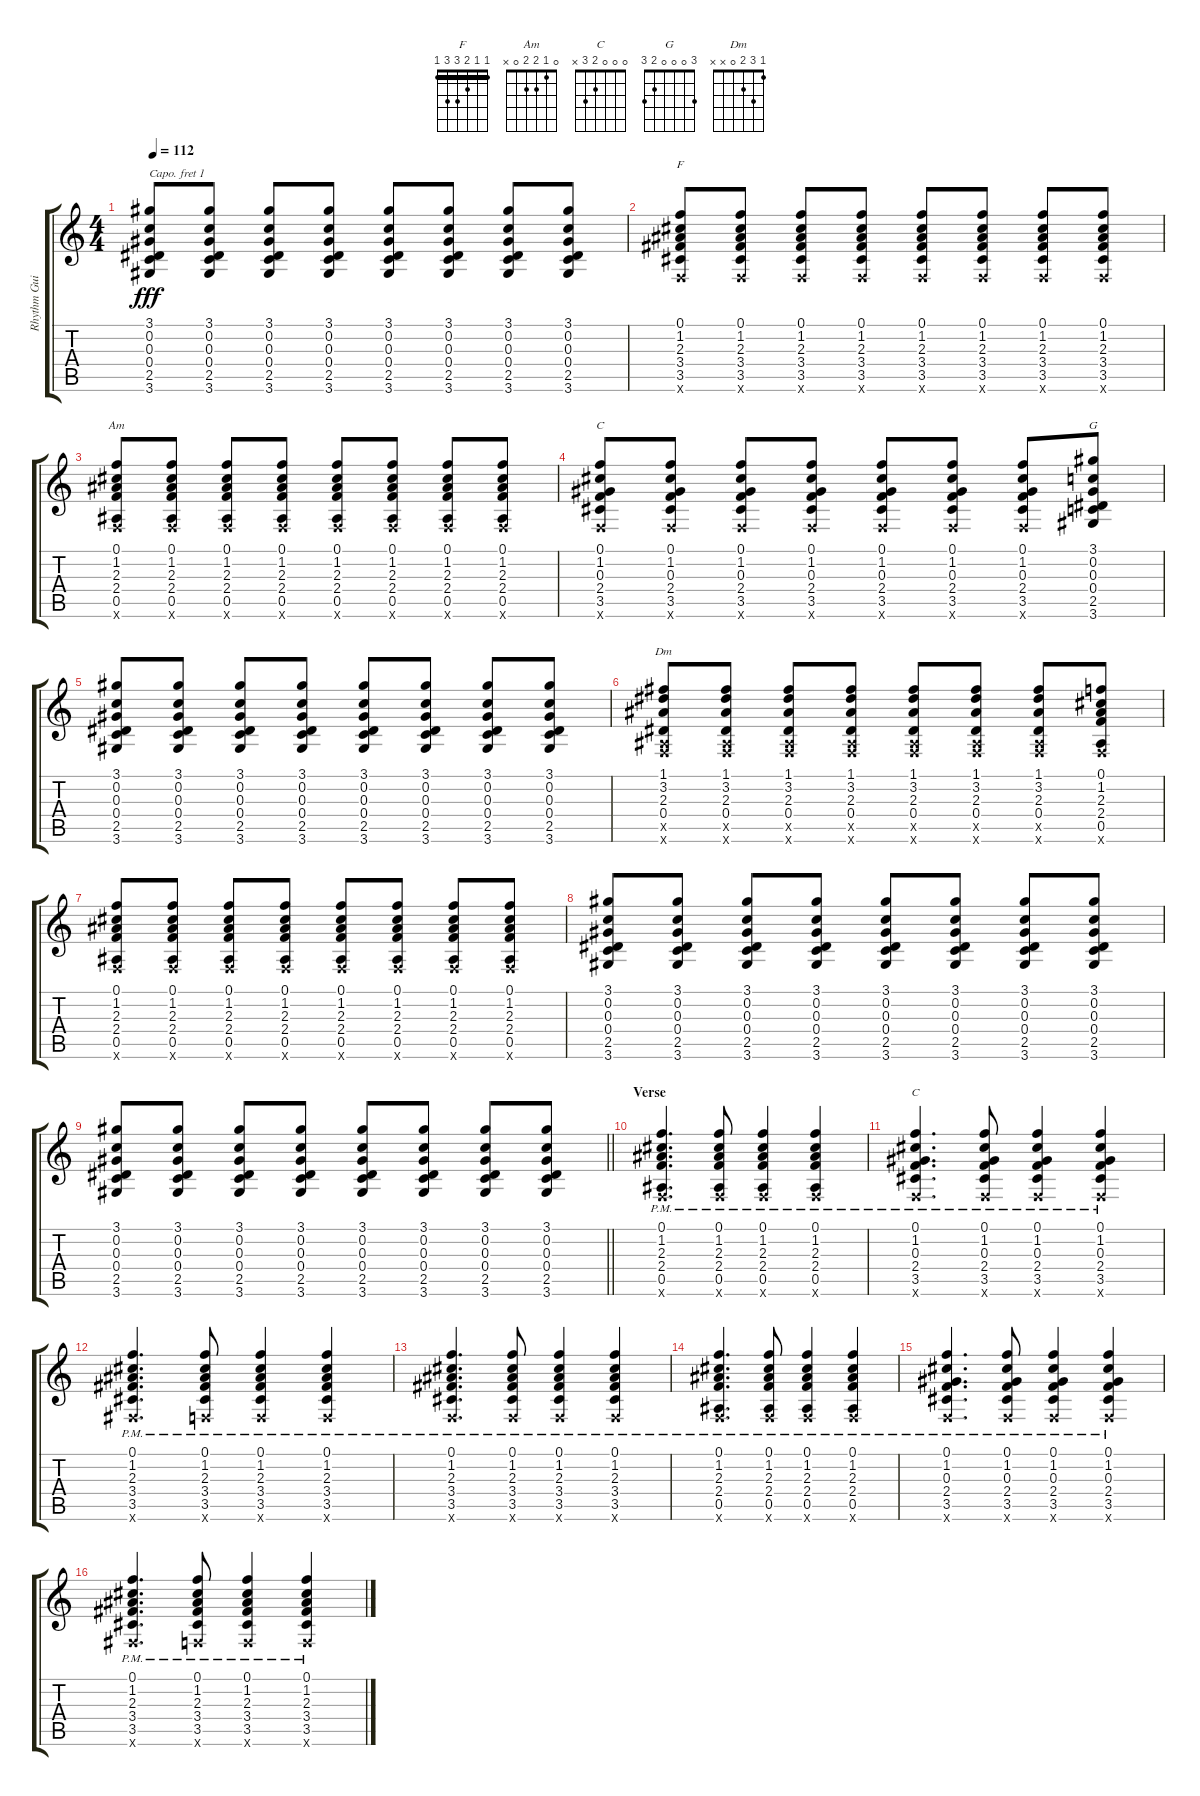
\track ("Rhythm Guitar (Acoustic)" "Rhythm Gui") {instrument acousticguitarsteel}
\staff {score tabs}
\capo 1
\tuning (E4 B3 G3 D3 A2 E2) {hide}
\chord ("F" 1 1 2 3 3 1) {barre 1}
\chord ("Am" 0 1 2 2 0 x)
\chord ("C" 0 1 0 2 3 x)
\chord ("G" 3 0 0 0 2 3)
\chord ("Dm" 1 3 2 0 x x)
\chord ("C" 0 0 0 2 3 x)
\ts (4 4)
\tempo 112
\clef g2
\ks c
(3.1 0.2 0.3 0.4 2.5 3.6).8{dy fff} (3.1 0.2 0.3 0.4 2.5 3.6).8 (3.1 0.2 0.3 0.4 2.5 3.6).8 (3.1 0.2 0.3 0.4 2.5 3.6).8 (3.1 0.2 0.3 0.4 2.5 3.6).8 (3.1 0.2 0.3 0.4 2.5 3.6).8 (3.1 0.2 0.3 0.4 2.5 3.6).8 (3.1 0.2 0.3 0.4 2.5 3.6).8 |
(0.1 1.2 2.3 3.4 3.5 0.6{x}).8{ch "F"} (0.1 1.2 2.3 3.4 3.5 0.6{x}).8 (0.1 1.2 2.3 3.4 3.5 0.6{x}).8 (0.1 1.2 2.3 3.4 3.5 0.6{x}).8 (0.1 1.2 2.3 3.4 3.5 0.6{x}).8 (0.1 1.2 2.3 3.4 3.5 0.6{x}).8 (0.1 1.2 2.3 3.4 3.5 0.6{x}).8 (0.1 1.2 2.3 3.4 3.5 0.6{x}).8 |
(0.1 1.2 2.3 2.4 0.5 0.6{x}).8{ch "Am"} (0.1 1.2 2.3 2.4 0.5 0.6{x}).8 (0.1 1.2 2.3 2.4 0.5 0.6{x}).8 (0.1 1.2 2.3 2.4 0.5 0.6{x}).8 (0.1 1.2 2.3 2.4 0.5 0.6{x}).8 (0.1 1.2 2.3 2.4 0.5 0.6{x}).8 (0.1 1.2 2.3 2.4 0.5 0.6{x}).8 (0.1 1.2 2.3 2.4 0.5 0.6{x}).8 |
(0.1 1.2 0.3 2.4 3.5 0.6{x}).8{ch "C"} (0.1 1.2 0.3 2.4 3.5 0.6{x}).8 (0.1 1.2 0.3 2.4 3.5 0.6{x}).8 (0.1 1.2 0.3 2.4 3.5 0.6{x}).8 (0.1 1.2 0.3 2.4 3.5 0.6{x}).8 (0.1 1.2 0.3 2.4 3.5 0.6{x}).8 (0.1 1.2 0.3 2.4 3.5 0.6{x}).8 (3.1 0.2 0.3 0.4 2.5 3.6).8{ch "G"} |
(3.1 0.2 0.3 0.4 2.5 3.6).8 (3.1 0.2 0.3 0.4 2.5 3.6).8 (3.1 0.2 0.3 0.4 2.5 3.6).8 (3.1 0.2 0.3 0.4 2.5 3.6).8 (3.1 0.2 0.3 0.4 2.5 3.6).8 (3.1 0.2 0.3 0.4 2.5 3.6).8 (3.1 0.2 0.3 0.4 2.5 3.6).8 (3.1 0.2 0.3 0.4 2.5 3.6).8 |
(1.1 3.2 2.3 0.4 0.5{x} 0.6{x}).8{ch "Dm"} (1.1 3.2 2.3 0.4 0.5{x} 0.6{x}).8 (1.1 3.2 2.3 0.4 0.5{x} 0.6{x}).8 (1.1 3.2 2.3 0.4 0.5{x} 0.6{x}).8 (1.1 3.2 2.3 0.4 0.5{x} 0.6{x}).8 (1.1 3.2 2.3 0.4 0.5{x} 0.6{x}).8 (1.1 3.2 2.3 0.4 0.5{x} 0.6{x}).8 (0.1 1.2 2.3 2.4 0.5 0.6{x}).8 |
(0.1 1.2 2.3 2.4 0.5 0.6{x}).8 (0.1 1.2 2.3 2.4 0.5 0.6{x}).8 (0.1 1.2 2.3 2.4 0.5 0.6{x}).8 (0.1 1.2 2.3 2.4 0.5 0.6{x}).8 (0.1 1.2 2.3 2.4 0.5 0.6{x}).8 (0.1 1.2 2.3 2.4 0.5 0.6{x}).8 (0.1 1.2 2.3 2.4 0.5 0.6{x}).8 (0.1 1.2 2.3 2.4 0.5 0.6{x}).8 |
(3.1 0.2 0.3 0.4 2.5 3.6).8 (3.1 0.2 0.3 0.4 2.5 3.6).8 (3.1 0.2 0.3 0.4 2.5 3.6).8 (3.1 0.2 0.3 0.4 2.5 3.6).8 (3.1 0.2 0.3 0.4 2.5 3.6).8 (3.1 0.2 0.3 0.4 2.5 3.6).8 (3.1 0.2 0.3 0.4 2.5 3.6).8 (3.1 0.2 0.3 0.4 2.5 3.6).8 |
\barLineRight lightlight
(3.1 0.2 0.3 0.4 2.5 3.6).8 (3.1 0.2 0.3 0.4 2.5 3.6).8 (3.1 0.2 0.3 0.4 2.5 3.6).8 (3.1 0.2 0.3 0.4 2.5 3.6).8 (3.1 0.2 0.3 0.4 2.5 3.6).8 (3.1 0.2 0.3 0.4 2.5 3.6).8 (3.1 0.2 0.3 0.4 2.5 3.6).8 (3.1 0.2 0.3 0.4 2.5 3.6).8 |
\section ("" "Verse")
(0.1{pm} 1.2{pm} 2.3{pm} 2.4{pm} 0.5{pm} 0.6{x}).4{d} (0.1{pm} 1.2{pm} 2.3{pm} 2.4{pm} 0.5{pm} 0.6{x}).8 (0.1{pm} 1.2{pm} 2.3{pm} 2.4{pm} 0.5{pm} 0.6{x}).4 (0.1{pm} 1.2{pm} 2.3{pm} 2.4{pm} 0.5{pm} 0.6{x}).4 |
(0.1{pm} 1.2{pm} 0.3{pm} 2.4{pm} 3.5{pm} 0.6{x}).4{d ch "C"} (0.1{pm} 1.2{pm} 0.3{pm} 2.4{pm} 3.5{pm} 0.6{x}).8 (0.1{pm} 1.2{pm} 0.3{pm} 2.4{pm} 3.5{pm} 0.6{x}).4 (0.1{pm} 1.2{pm} 0.3{pm} 2.4{pm} 3.5{pm} 0.6{x}).4 |
(0.1{pm} 1.2{pm} 2.3{pm} 3.4{pm} 3.5{pm} 1.6{pm x}).4{d} (0.1{pm} 1.2{pm} 2.3{pm} 3.4{pm} 3.5{pm} 0.6{pm x}).8 (0.1{pm} 1.2{pm} 2.3{pm} 3.4{pm} 3.5{pm} 0.6{pm x}).4 (0.1{pm} 1.2{pm} 2.3{pm} 3.4{pm} 3.5{pm} 0.6{pm x}).4 |
(0.1{pm} 1.2{pm} 2.3{pm} 3.4{pm} 3.5{pm} 0.6{pm x}).4{d} (0.1{pm} 1.2{pm} 2.3{pm} 3.4{pm} 3.5{pm} 0.6{pm x}).8 (0.1{pm} 1.2{pm} 2.3{pm} 3.4{pm} 3.5{pm} 0.6{pm x}).4 (0.1{pm} 1.2{pm} 2.3{pm} 3.4{pm} 3.5{pm} 0.6{pm x}).4 |
(0.1{pm} 1.2{pm} 2.3{pm} 2.4{pm} 0.5{pm} 0.6{x}).4{d} (0.1{pm} 1.2{pm} 2.3{pm} 2.4{pm} 0.5{pm} 0.6{x}).8 (0.1{pm} 1.2{pm} 2.3{pm} 2.4{pm} 0.5{pm} 0.6{x}).4 (0.1{pm} 1.2{pm} 2.3{pm} 2.4{pm} 0.5{pm} 0.6{x}).4 |
(0.1{pm} 1.2{pm} 0.3{pm} 2.4{pm} 3.5{pm} 0.6{x}).4{d} (0.1{pm} 1.2{pm} 0.3{pm} 2.4{pm} 3.5{pm} 0.6{x}).8 (0.1{pm} 1.2{pm} 0.3{pm} 2.4{pm} 3.5{pm} 0.6{x}).4 (0.1{pm} 1.2{pm} 0.3{pm} 2.4{pm} 3.5{pm} 0.6{x}).4 |
(0.1{pm} 1.2{pm} 2.3{pm} 3.4{pm} 3.5{pm} 1.6{pm x}).4{d} (0.1{pm} 1.2{pm} 2.3{pm} 3.4{pm} 3.5{pm} 0.6{pm x}).8 (0.1{pm} 1.2{pm} 2.3{pm} 3.4{pm} 3.5{pm} 0.6{pm x}).4 (0.1{pm} 1.2{pm} 2.3{pm} 3.4{pm} 3.5{pm} 0.6{pm x}).4
